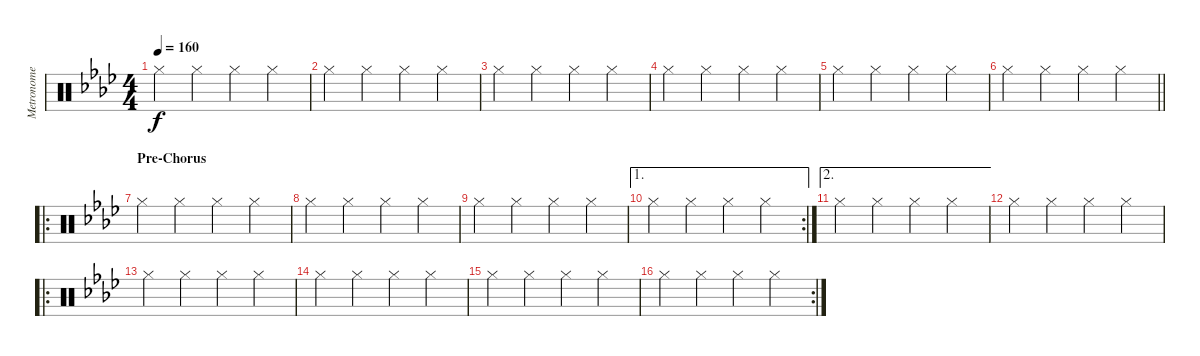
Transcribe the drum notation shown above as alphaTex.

\track ("Metronome" "Metronome") {instrument percussion}
\staff {score}
\articulation defaults
\ts (4 4)
\tempo 160
\clef neutral
\ks ab "Hi-Hat (closed)".4{dy f} "Hi-Hat (closed)".4 "Hi-Hat (closed)".4 "Hi-Hat (closed)".4
|
"Hi-Hat (closed)".4 "Hi-Hat (closed)".4 "Hi-Hat (closed)".4 "Hi-Hat (closed)".4 |
"Hi-Hat (closed)".4 "Hi-Hat (closed)".4 "Hi-Hat (closed)".4 "Hi-Hat (closed)".4 |
"Hi-Hat (closed)".4 "Hi-Hat (closed)".4 "Hi-Hat (closed)".4 "Hi-Hat (closed)".4 |
"Hi-Hat (closed)".4 "Hi-Hat (closed)".4 "Hi-Hat (closed)".4 "Hi-Hat (closed)".4 |
\barLineRight lightlight "Hi-Hat (closed)".4 "Hi-Hat (closed)".4 "Hi-Hat (closed)".4 "Hi-Hat (closed)".4
|
\ro
\section ("" "Pre-Chorus")
"Hi-Hat (closed)".4 "Hi-Hat (closed)".4 "Hi-Hat (closed)".4 "Hi-Hat (closed)".4 |
"Hi-Hat (closed)".4 "Hi-Hat (closed)".4 "Hi-Hat (closed)".4 "Hi-Hat (closed)".4 |
"Hi-Hat (closed)".4 "Hi-Hat (closed)".4 "Hi-Hat (closed)".4 "Hi-Hat (closed)".4 |
\ae 1
\rc 2 "Hi-Hat (closed)".4 "Hi-Hat (closed)".4 "Hi-Hat (closed)".4 "Hi-Hat (closed)".4
|
\ae 2 "Hi-Hat (closed)".4 "Hi-Hat (closed)".4 "Hi-Hat (closed)".4 "Hi-Hat (closed)".4
|
"Hi-Hat (closed)".4 "Hi-Hat (closed)".4 "Hi-Hat (closed)".4 "Hi-Hat (closed)".4 |
\ro "Hi-Hat (closed)".4 "Hi-Hat (closed)".4 "Hi-Hat (closed)".4 "Hi-Hat (closed)".4
|
"Hi-Hat (closed)".4 "Hi-Hat (closed)".4 "Hi-Hat (closed)".4 "Hi-Hat (closed)".4 |
"Hi-Hat (closed)".4 "Hi-Hat (closed)".4 "Hi-Hat (closed)".4 "Hi-Hat (closed)".4 |
\rc 2 "Hi-Hat (closed)".4 "Hi-Hat (closed)".4 "Hi-Hat (closed)".4 "Hi-Hat (closed)".4
